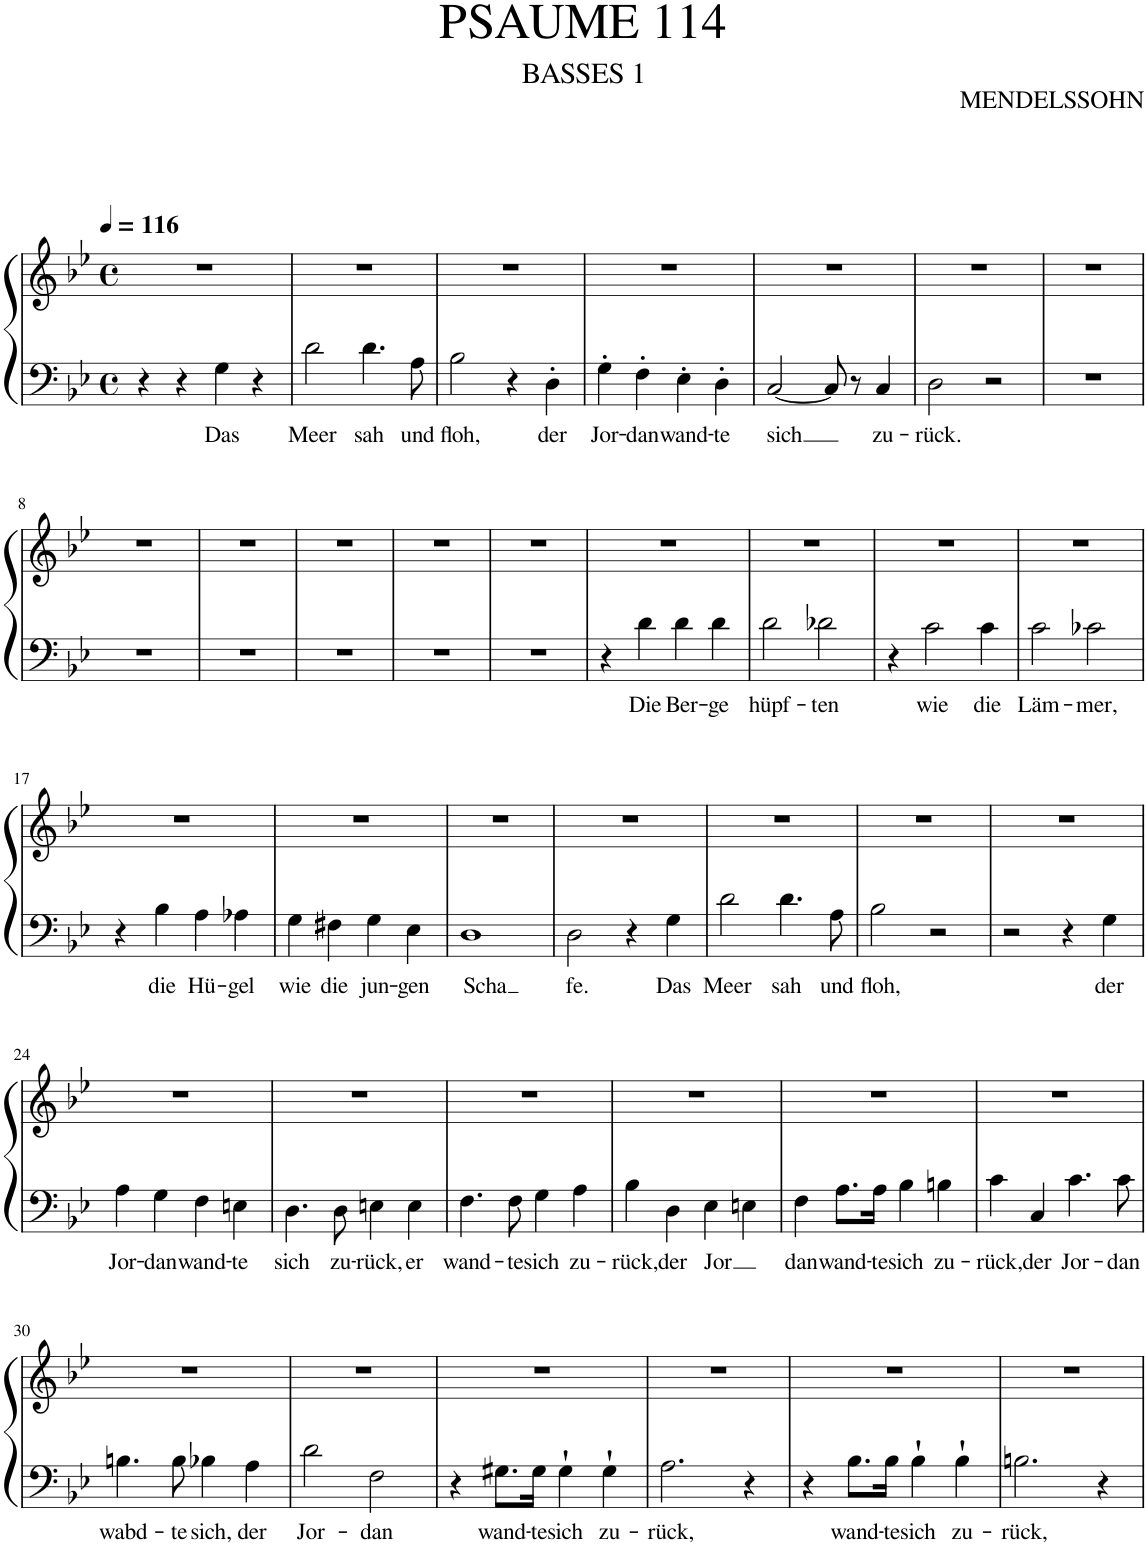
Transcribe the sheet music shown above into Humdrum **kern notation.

**kern	**text	**kern
*part1	*part1	*part1
*staff2	*staff2	*staff1
*I"Piano	*	*
*I'Pno.	*	*
*clefF4	*	*clefG2
*k[b-e-]	*	*k[b-e-]
*M4/4	*	*M4/4
*met(c)	*	*met(c)
*MM116	*	*MM116
=1	=1	=1
4r	.	1r
4r	.	.
!	!LO:LY:b	!
4G\	Das	.
4r	.	.
=2	=2	=2
!	!LO:LY:b	!
2d\	Meer	1r
!	!LO:LY:b	!
4.d\	sah	.
!	!LO:LY:b	!
8A\	und	.
=3	=3	=3
!	!LO:LY:b	!
2B-\	floh,	1r
4r	.	.
!	!LO:LY:b	!
4D'\	der	.
=4	=4	=4
!	!LO:LY:b	!
4G'\	Jor-	1r
!	!LO:LY:b	!
4F'\	-dan	.
!	!LO:LY:b	!
4E-'\	wand-	.
!	!LO:LY:b	!
4D'\	-te	.
=5	=5	=5
!	!LO:LY:b	!
[2C/	sich	1r
8C/]	.	.
8r	.	.
!	!LO:LY:b	!
4C/	zu-	.
=6	=6	=6
!	!LO:LY:b	!
2D\	rück.	1r
2r	.	.
=7	=7	=7
1r	.	1r
!!LO:LB:g=z
=8	=8	=8
1r	.	1r
=9	=9	=9
1r	.	1r
=10	=10	=10
1r	.	1r
=11	=11	=11
1r	.	1r
=12	=12	=12
1r	.	1r
=13	=13	=13
4r	.	1r
!	!LO:LY:b	!
4d\	Die	.
!	!LO:LY:b	!
4d\	Ber-	.
!	!LO:LY:b	!
4d\	-ge	.
=14	=14	=14
!	!LO:LY:b	!
2d\	hüpf-	1r
!	!LO:LY:b	!
2d-X\	-ten	.
=15	=15	=15
4r	.	1r
!	!LO:LY:b	!
2c\	wie	.
!	!LO:LY:b	!
4c\	die	.
=16	=16	=16
!	!LO:LY:b	!
2c\	Läm-	1r
!	!LO:LY:b	!
2c-X\	-mer,	.
!!LO:LB:g=z
=17	=17	=17
4r	.	1r
!	!LO:LY:b	!
4B-\	die	.
!	!LO:LY:b	!
4A\	Hü-	.
!	!LO:LY:b	!
4A-X\	-gel	.
=18	=18	=18
!	!LO:LY:b	!
4G\	wie	1r
!	!LO:LY:b	!
4F#X\	die	.
!	!LO:LY:b	!
4G\	jun-	.
!	!LO:LY:b	!
4E-\	-gen	.
=19	=19	=19
!	!LO:LY:b	!
1D	Scha	1r
=20	=20	=20
!	!LO:LY:b	!
2D\	fe.	1r
4r	.	.
!	!LO:LY:b	!
4G\	Das	.
=21	=21	=21
!	!LO:LY:b	!
2d\	Meer	1r
!	!LO:LY:b	!
4.d\	sah	.
!	!LO:LY:b	!
8A\	und	.
=22	=22	=22
!	!LO:LY:b	!
2B-\	floh,	1r
2r	.	.
=23	=23	=23
2r	.	1r
4r	.	.
!	!LO:LY:b	!
4G\	der	.
!!LO:LB:g=z
=24	=24	=24
!	!LO:LY:b	!
4A\	Jor-	1r
!	!LO:LY:b	!
4G\	-dan	.
!	!LO:LY:b	!
4F\	wand-	.
!	!LO:LY:b	!
4En\	-te	.
=25	=25	=25
!	!LO:LY:b	!
4.D\	sich	1r
!	!LO:LY:b	!
8D\	zu-	.
!	!LO:LY:b	!
4En\	-rück,	.
!	!LO:LY:b	!
4E\	er	.
=26	=26	=26
!	!LO:LY:b	!
4.F\	wand-	1r
!	!LO:LY:b	!
8F\	-te	.
!	!LO:LY:b	!
4G\	sich	.
!	!LO:LY:b	!
4A\	zu-	.
=27	=27	=27
!	!LO:LY:b	!
4B-\	-rück,	1r
!	!LO:LY:b	!
4D\	der	.
!	!LO:LY:b	!
4E-\	-Jor	.
4En\	.	.
=28	=28	=28
!	!LO:LY:b	!
4F\	dan	1r
!	!LO:LY:b	!
8.A\L	wand-	.
!	!LO:LY:b	!
16A\Jk	-te	.
!	!LO:LY:b	!
4B-\	sich	.
!	!LO:LY:b	!
4Bn\	zu-	.
=29	=29	=29
!	!LO:LY:b	!
4c\	-rück,	1r
!	!LO:LY:b	!
4C/	der	.
!	!LO:LY:b	!
4.c\	Jor-	.
!	!LO:LY:b	!
8c\	-dan	.
!!LO:LB:g=z
=30	=30	=30
!	!LO:LY:b	!
4.Bn\	wabd-	1r
!	!LO:LY:b	!
8B\	-te	.
!	!LO:LY:b	!
4B-X\	sich,	.
!	!LO:LY:b	!
4A\	der	.
=31	=31	=31
!	!LO:LY:b	!
2d\	Jor-	1r
!	!LO:LY:b	!
2F\	-dan	.
=32	=32	=32
4r	.	1r
!	!LO:LY:b	!
8.G#X\L	wand-	.
!	!LO:LY:b	!
16G#\Jk	-te	.
!	!LO:LY:b	!
4G#`\	sich	.
!	!LO:LY:b	!
4G#`\	zu-	.
=33	=33	=33
!	!LO:LY:b	!
2.A\	-rück,	1r
4r	.	.
=34	=34	=34
4r	.	1r
!	!LO:LY:b	!
8.B-\L	wand-	.
!	!LO:LY:b	!
16B-\Jk	-te	.
!	!LO:LY:b	!
4B-`\	sich	.
!	!LO:LY:b	!
4B-`\	zu-	.
=35	=35	=35
!	!LO:LY:b	!
2.Bn\	-rück,	1r
4r	.	.
=	=	=
*-	*-	*-
